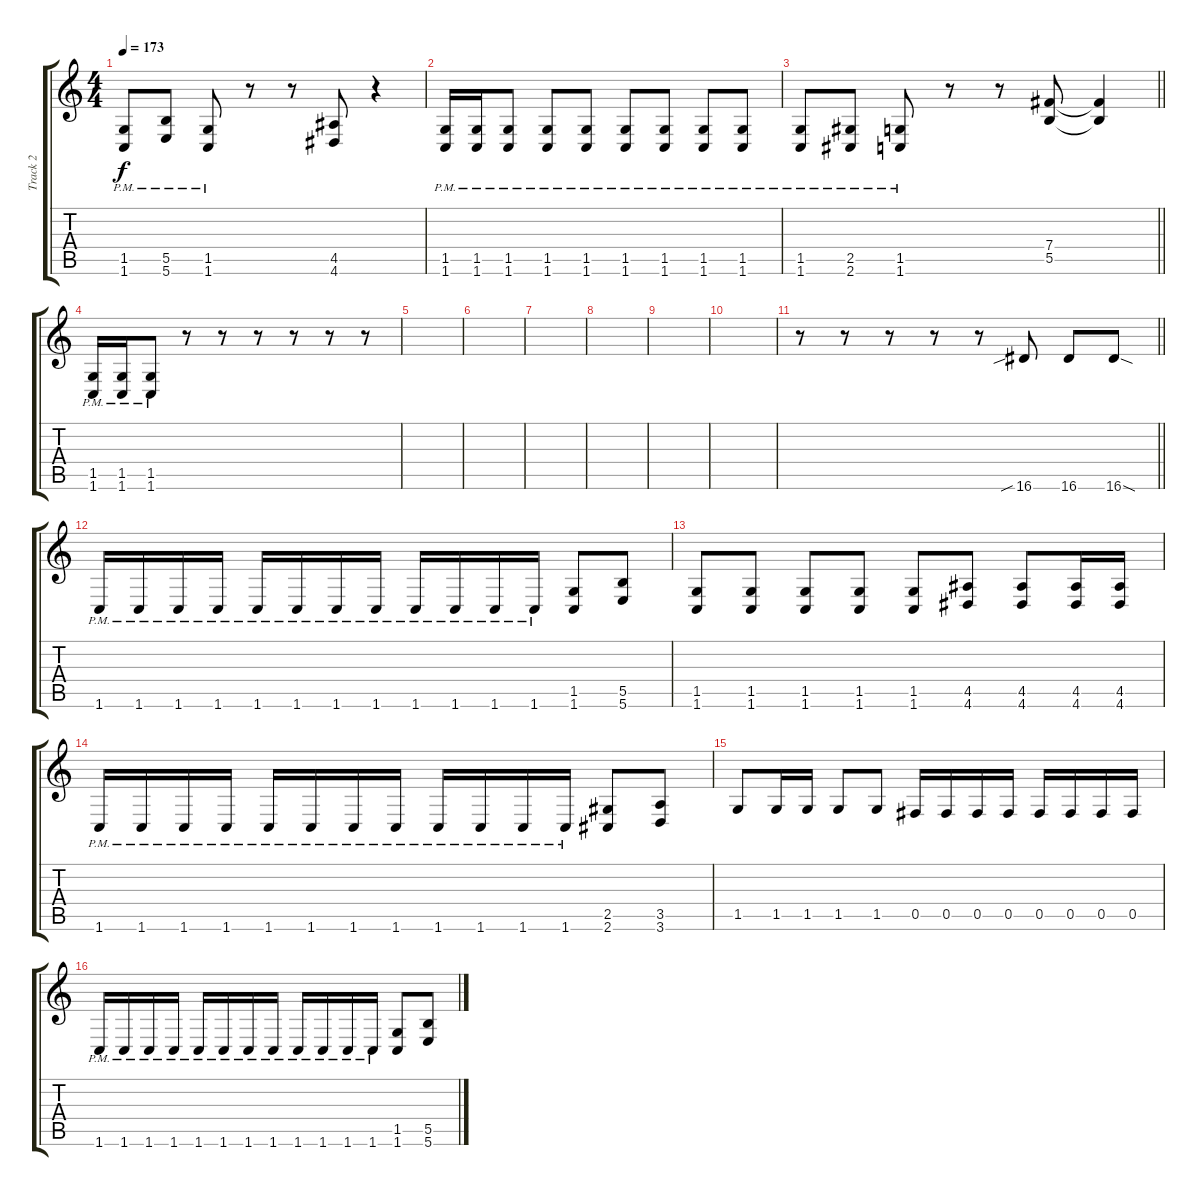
\track ("Track 2" "Track 2") {instrument distortionguitar}
\staff {score tabs}
\tuning (Db4 Ab3 E3 B2 Gb2 B1) {hide}
\ts (4 4)
\tempo 173
\clef g2
\ks c
(1.5{pm} 1.6{pm}).8{dy f} (5.5{pm} 5.6{pm}).8 (1.5{pm} 1.6{pm}).8 r.8 r.8 (4.5 4.6).8 r.4 |
(1.5{pm} 1.6{pm}).16 (1.5{pm} 1.6{pm}).16 (1.5{pm} 1.6{pm}).8 (1.5{pm} 1.6{pm}).8 (1.5{pm} 1.6{pm}).8 (1.5{pm} 1.6{pm}).8 (1.5{pm} 1.6{pm}).8 (1.5{pm} 1.6{pm}).8 (1.5{pm} 1.6{pm}).8 |
\barLineRight lightlight
(1.5{pm} 1.6{pm}).8 (2.5{pm} 2.6{pm}).8 (1.5{pm} 1.6{pm}).8 r.8 r.8 (7.4 5.5).8 (7.4{t} 5.5{t}).4 |
(1.5{pm} 1.6{pm}).16 (1.5{pm} 1.6{pm}).16 (1.5{pm} 1.6{pm}).8 r.8 r.8 r.8 r.8 r.8 r.8 |
|
|
|
|
|
|
\barLineRight lightlight
r.8 r.8 r.8 r.8 r.8 16.6{sib}.8 16.6.8 16.6{sod}.8 |
1.6{pm}.16 1.6{pm}.16 1.6{pm}.16 1.6{pm}.16 1.6{pm}.16 1.6{pm}.16 1.6{pm}.16 1.6{pm}.16 1.6{pm}.16 1.6{pm}.16 1.6{pm}.16 1.6{pm}.16 (1.5 1.6).8 (5.5 5.6).8 |
(1.5 1.6).8 (1.5 1.6).8 (1.5 1.6).8 (1.5 1.6).8 (1.5 1.6).8 (4.5 4.6).8 (4.5 4.6).8 (4.5 4.6).16 (4.5 4.6).16 |
1.6{pm}.16 1.6{pm}.16 1.6{pm}.16 1.6{pm}.16 1.6{pm}.16 1.6{pm}.16 1.6{pm}.16 1.6{pm}.16 1.6{pm}.16 1.6{pm}.16 1.6{pm}.16 1.6{pm}.16 (2.5 2.6).8 (3.5 3.6).8 |
1.5.8 1.5.16 1.5.16 1.5.8 1.5.8 0.5.16 0.5.16 0.5.16 0.5.16 0.5.16 0.5.16 0.5.16 0.5.16 |
1.6{pm}.16 1.6{pm}.16 1.6{pm}.16 1.6{pm}.16 1.6{pm}.16 1.6{pm}.16 1.6{pm}.16 1.6{pm}.16 1.6{pm}.16 1.6{pm}.16 1.6{pm}.16 1.6{pm}.16 (1.5 1.6).8 (5.5 5.6).8
